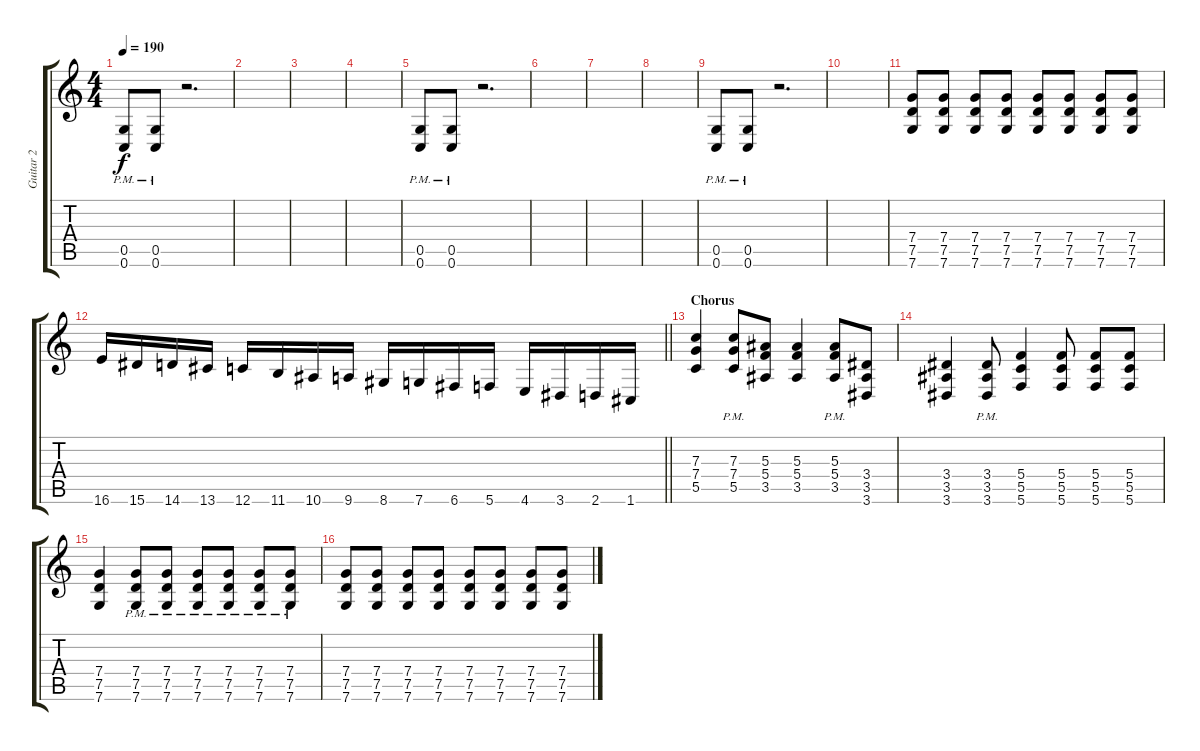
\track ("Guitar 2" "Guitar 2") {instrument distortionguitar}
\staff {score tabs}
\tuning (D4 A3 F3 C3 G2 C2) {hide}
\ts (4 4)
\tempo 190
\clef g2
\ks c
(0.5{pm} 0.6{pm}).8{dy f} (0.5{pm} 0.6{pm}).8 r.2{d} |
|
|
|
(0.5{pm} 0.6{pm}).8 (0.5{pm} 0.6{pm}).8 r.2{d} |
|
|
|
(0.5{pm} 0.6{pm}).8 (0.5{pm} 0.6{pm}).8 r.2{d} |
|
(7.4 7.5 7.6).8 (7.4 7.5 7.6).8 (7.4 7.5 7.6).8 (7.4 7.5 7.6).8 (7.4 7.5 7.6).8 (7.4 7.5 7.6).8 (7.4 7.5 7.6).8 (7.4 7.5 7.6).8 |
\barLineRight lightlight
16.6.16{instrument guitarfretnoise} 15.6.16 14.6.16 13.6.16 12.6.16 11.6.16 10.6.16 9.6.16 8.6.16 7.6.16 6.6.16 5.6.16 4.6.16 3.6.16 2.6.16 1.6.16 |
\section ("" "Chorus")
(7.3 7.4 5.5).4{balance 16 instrument distortionguitar} (7.3{pm} 7.4{pm} 5.5{pm}).8 (5.3 5.4 3.5).8 (5.3 5.4 3.5).4 (5.3{pm} 5.4{pm} 3.5{pm}).8 (3.4 3.5 3.6).8 |
(3.4 3.5 3.6).4 (3.4{pm} 3.5{pm} 3.6{pm}).8 (5.4 5.5 5.6).4 (5.4 5.5 5.6).8 (5.4 5.5 5.6).8 (5.4 5.5 5.6).8 |
(7.4 7.5 7.6).4 (7.4{pm} 7.5{pm} 7.6{pm}).8 (7.4{pm} 7.5{pm} 7.6{pm}).8 (7.4{pm} 7.5{pm} 7.6{pm}).8 (7.4{pm} 7.5{pm} 7.6{pm}).8 (7.4{pm} 7.5{pm} 7.6{pm}).8 (7.4{pm} 7.5{pm} 7.6{pm}).8 |
(7.4 7.5 7.6).8 (7.4 7.5 7.6).8 (7.4 7.5 7.6).8 (7.4 7.5 7.6).8 (7.4 7.5 7.6).8 (7.4 7.5 7.6).8 (7.4 7.5 7.6).8 (7.4 7.5 7.6).8
